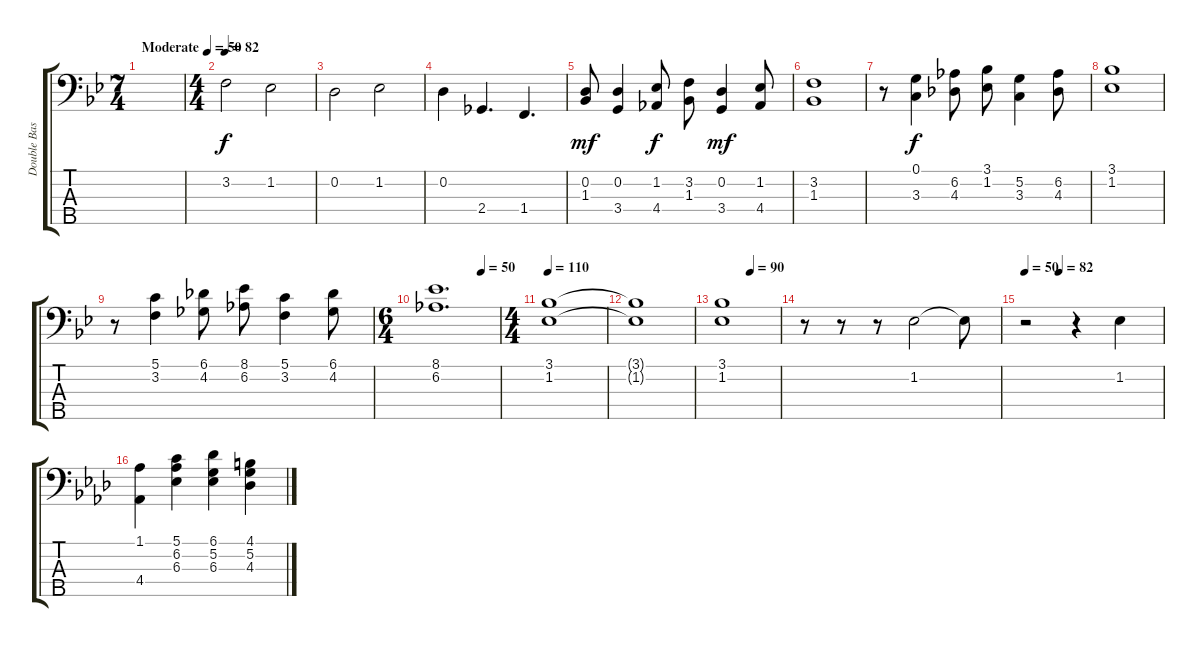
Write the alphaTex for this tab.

\track ("Double Bass" "Double Bas") {instrument acousticbass}
\staff {score tabs}
\tuning (G2 D2 A1 E1 B0) {hide}
\ts (7 4)
\tempo (50 "Moderate")
\tempo 100
\tempo (50 "Moderate")
\clef f4
\ks bb
|
\ts (4 4)
\tempo 82
3.2.2 1.2.2 |
0.2.2 1.2.2 |
0.2.4 2.4.4{d} 1.4.4{d} |
(0.2 1.3).8{dy mf} (0.2 3.4).4 (1.2 4.4).8{dy f} (3.2 1.3).8 (0.2 3.4).4{dy mf} (1.2 4.4).8 |
(3.2 1.3).1 |
r.8 (0.1 3.3).4{dy f} (6.2 4.3).8 (3.1 1.2).8 (5.2 3.3).4 (6.2 4.3).8 |
(3.1 1.2).1 |
r.8 (5.1 3.2).4 (6.1 4.2).8 (8.1 6.2).8 (5.1 3.2).4 (6.1 4.2).8 |
\ts (6 4)
\tempo (50 0.7222222222222222)
(8.1 6.2).1{d} |
\ts (4 4)
\tempo 110
(3.1 1.2).1 |
(3.1{t} 1.2{t}).1 |
\tempo (90 0.5)
(3.1 1.2).1 |
r.8 r.8 r.8 1.2.2 1.2{t}.8 |
\tempo 50
\tempo (82 0.25)
r.2 r.4 1.2.4 |
\ks ab
(1.1 4.4).4 (5.1 6.2 6.3).4 (6.1 5.2 6.3).4 (4.1 5.2 4.3).4
